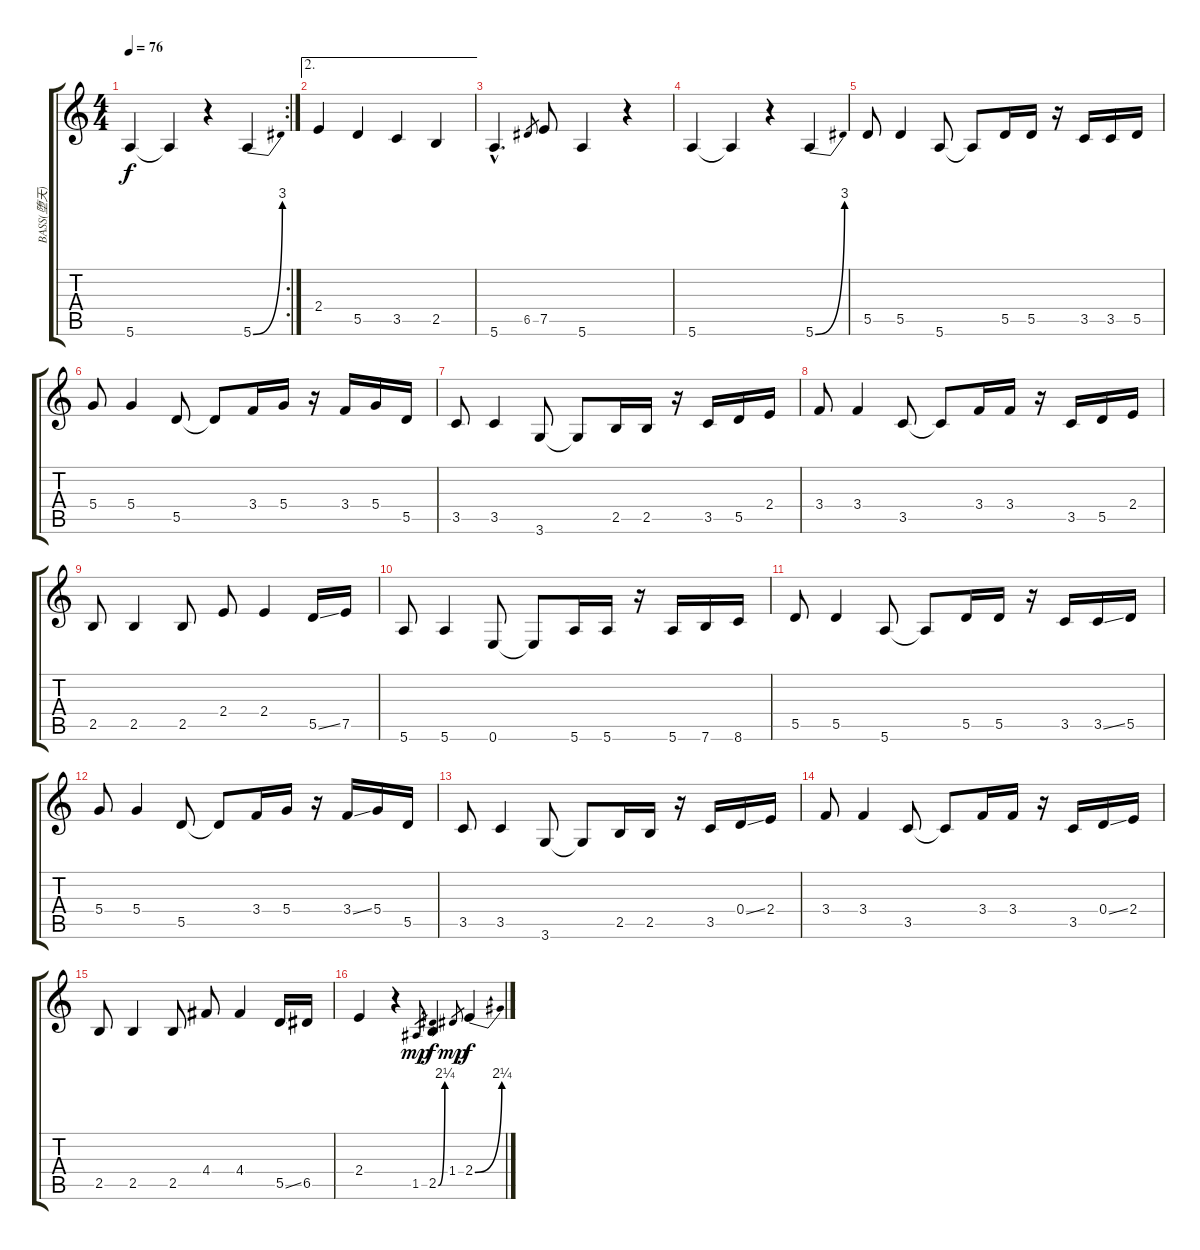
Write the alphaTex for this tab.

\track ("BASS(堕天)" "BASS(堕天)") {instrument electricbassfinger}
\staff {score tabs}
\tuning (E4 B3 G3 D3 A2 E2) {hide}
\rc 2
\ts (4 4)
\tempo 76
\clef g2
\ks c
5.6.4{dy f} 5.6{t}.4 r.4 5.6{be (bend 0 0 60 12)}.4 |
\ae 2
2.4.4 5.5.4 3.5.4 2.5.4 |
5.6{hac}.4{d} 6.5.8{gr} 7.5.8 5.6.4 r.4 |
5.6.4 5.6{t}.4 r.4 5.6{be (bend 0 0 60 12)}.4 |
5.5.8 5.5.4 5.6.8 5.6{t}.8 5.5.16 5.5.16 r.16 3.5.16 3.5.16 5.5.16 |
5.4.8 5.4.4 5.5.8 5.5{t}.8 3.4.16 5.4.16 r.16 3.4.16 5.4.16 5.5.16 |
3.5.8 3.5.4 3.6.8 3.6{t}.8 2.5.16 2.5.16 r.16 3.5.16 5.5.16 2.4.16 |
3.4.8 3.4.4 3.5.8 3.5{t}.8 3.4.16 3.4.16 r.16 3.5.16 5.5.16 2.4.16 |
2.5.8 2.5.4 2.5.8 2.4.8 2.4.4 5.5{ss}.16 7.5.16 |
5.6.8 5.6.4 0.6.8 0.6{t}.8 5.6.16 5.6.16 r.16 5.6.16 7.6.16 8.6.16 |
5.5.8 5.5.4 5.6.8 5.6{t}.8 5.5.16 5.5.16 r.16 3.5.16 3.5{ss}.16 5.5.16 |
5.4.8 5.4.4 5.5.8 5.5{t}.8 3.4.16 5.4.16 r.16 3.4{ss}.16 5.4.16 5.5.16 |
3.5.8 3.5.4 3.6.8 3.6{t}.8 2.5.16 2.5.16 r.16 3.5.16 0.4{ss}.16 2.4.16 |
3.4.8 3.4.4 3.5.8 3.5{t}.8 3.4.16 3.4.16 r.16 3.5.16 0.4{ss}.16 2.4.16 |
2.5.8 2.5.4 2.5.8 4.4.8 4.4.4 5.5{ss}.16 6.5.16 |
2.4.4 r.4 1.5.8{gr dy mp} 2.5{be (bend 0 0 60 9)}.4{dy f} 1.4.8{gr dy mp} 2.4{be (bend 0 0 60 9)}.4{dy f}
